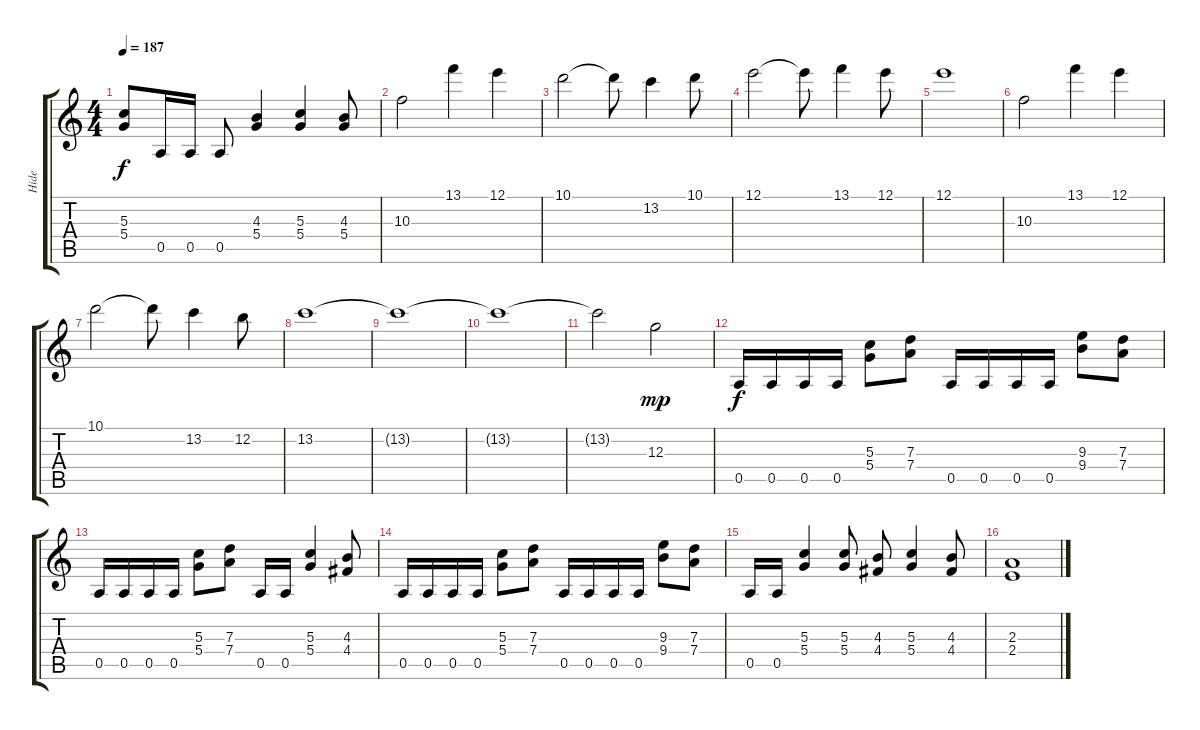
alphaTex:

\track ("Hide" "Hide") {instrument overdrivenguitar}
\staff {score tabs}
\tuning (E4 B3 G3 D3 A2 E2) {hide}
\ts (4 4)
\tempo 187
\clef g2
\ks c
(5.3 5.4).8{dy f} 0.5.16 0.5.16 0.5.8 (4.3 5.4).4 (5.3 5.4).4 (4.3 5.4).8 |
10.3.2 13.1.4 12.1.4 |
10.1.2 10.1{t}.8 13.2.4 10.1.8 |
12.1.2 12.1{t}.8 13.1.4 12.1.8 |
12.1.1 |
10.3.2 13.1.4 12.1.4 |
10.1.2 10.1{t}.8 13.2.4 12.2.8 |
13.2.1 |
13.2{t}.1 |
13.2{t}.1 |
13.2{t}.2 12.3.2{dy mp} |
0.5.16{dy f} 0.5.16 0.5.16 0.5.16 (5.3 5.4).8 (7.3 7.4).8 0.5.16 0.5.16 0.5.16 0.5.16 (9.3 9.4).8 (7.3 7.4).8 |
0.5.16 0.5.16 0.5.16 0.5.16 (5.3 5.4).8 (7.3 7.4).8 0.5.16 0.5.16 (5.3 5.4).4 (4.3 4.4).8 |
0.5.16 0.5.16 0.5.16 0.5.16 (5.3 5.4).8 (7.3 7.4).8 0.5.16 0.5.16 0.5.16 0.5.16 (9.3 9.4).8 (7.3 7.4).8 |
0.5.16 0.5.16 (5.3 5.4).4 (5.3 5.4).8 (4.3 4.4).8 (5.3 5.4).4 (4.3 4.4).8 |
(2.3 2.4).1
